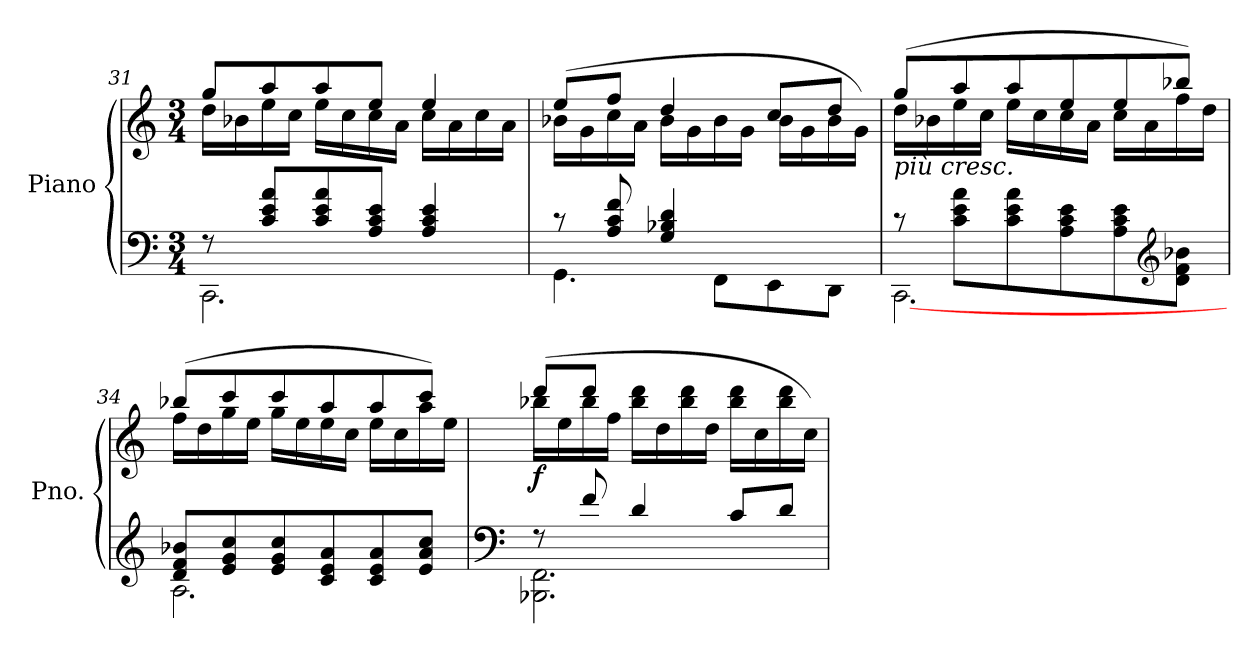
**kern	**kern	**dynam
*part1	*part1	*part1
*staff2	*staff1	*staff1/2
*I"Piano	*	*
*I'Pno.	*	*
!!LO:LB:g=z
*clefF4	*clefG2	*
*k[]	*k[]	*
*M3/4	*M3/4	*
=31	=31	=31
*^	*^	*
8rF	2.CC\	8gg/L	16dd\LL	.
.	.	.	16b-X\	.
8c/ 8e/ 8a/L	.	8aa/	16ee\	.
.	.	.	16cc\JJ	.
8c/ 8e/ 8a/	.	8aa/	16ee\LL	.
.	.	.	16cc\	.
8A/ 8c/ 8e/J	.	8ee/J	16cc\	.
.	.	.	16a\JJ	.
4A/ 4c/ 4e/	.	4ee/	16cc\LL	.
.	.	.	16a\	.
.	.	.	16cc\	.
.	.	.	16a\JJ	.
=32	=32	=32	=32	=32
8r	4.GG\	(>8ee/L	16b-X\LL	.
.	.	.	16g\	.
8A/ 8c/ 8f/	.	8ff/J	16cc\	.
.	.	.	16a\JJ	.
4G/ 4B-X/ 4d/	.	4dd/	16b-\LL	.
.	.	.	16g\	.
.	8FF\L	.	16b-\	.
.	.	.	16g\JJ	.
4ryy	8EE\	8cc/L	16b-\LL	.
.	.	.	16g\	.
.	8DD\J	8dd/J	16b-\	.
.	.	.	16g\JJ)	.
=33	=33	=33	=33	=33
!	!	!LO:TX:b:i:t=più cresc.	!	!
8r	[2.CC\	(>8gg/L	16dd\LL	.
.	.	.	16b-X\	.
8c\ 8e\ 8a\L	.	8aa/	16ee\	.
.	.	.	16cc\JJ	.
8c\ 8e\ 8a\	.	8aa/	16ee\LL	.
.	.	.	16cc\	.
8A\ 8c\ 8e\	.	8ee/	16cc\	.
.	.	.	16a\JJ	.
8A\ 8c\ 8e\	.	8ee/	16cc\LL	.
.	.	.	16a\	.
*clefG2	*	*	*	*
8d\ 8f\ 8b-X\J	.	8bb-X/J)	16ff\	.
.	.	.	16dd\JJ	.
!!LO:LB:g=z	!!
=34	=34	=34	=34	=34
8d/ 8f/ 8b-X/L	2.CC\yy] 2.A\	(>8bb-X/L	16ff\LL	.
.	.	.	16dd\	.
8e/ 8g/ 8cc/	.	8ccc/	16gg\	.
.	.	.	16ee\JJ	.
8e/ 8g/ 8cc/	.	8ccc/	16gg\LL	.
.	.	.	16ee\	.
8c/ 8e/ 8a/	.	8aa/	16ee\	.
.	.	.	16cc\JJ	.
8c/ 8e/ 8a/	.	8aa/	16ee\LL	.
.	.	.	16cc\	.
8e/ 8a/ 8cc/J	.	8ccc/J)	16aa\	.
.	.	.	16ee\JJ	.
=35	=35	=35	=35	=35
*clefF4	*	*	*	*
!	!	!	!	!LO:DY:b
8rF	2.BBB-X\ 2.FF\	(>8ddd/L	16bb-X\LL	f
.	.	.	16ee\	.
8f/	.	8ddd/J	16bb-\	.
.	.	.	16ff\JJ	.
4d/	.	2ryy	16bb-\ 16ddd\LL	.
.	.	.	16dd\	.
.	.	.	16bb-\ 16ddd\	.
.	.	.	16dd\JJ	.
8c/L	.	.	16bb-\ 16ddd\LL	.
.	.	.	16cc\	.
8d/J	.	.	16bb-\ 16ddd\	.
.	.	.	16cc\JJ)	.
*v	*v	*	*	*
*	*v	*v	*
=	=	=
*-	*-	*-
